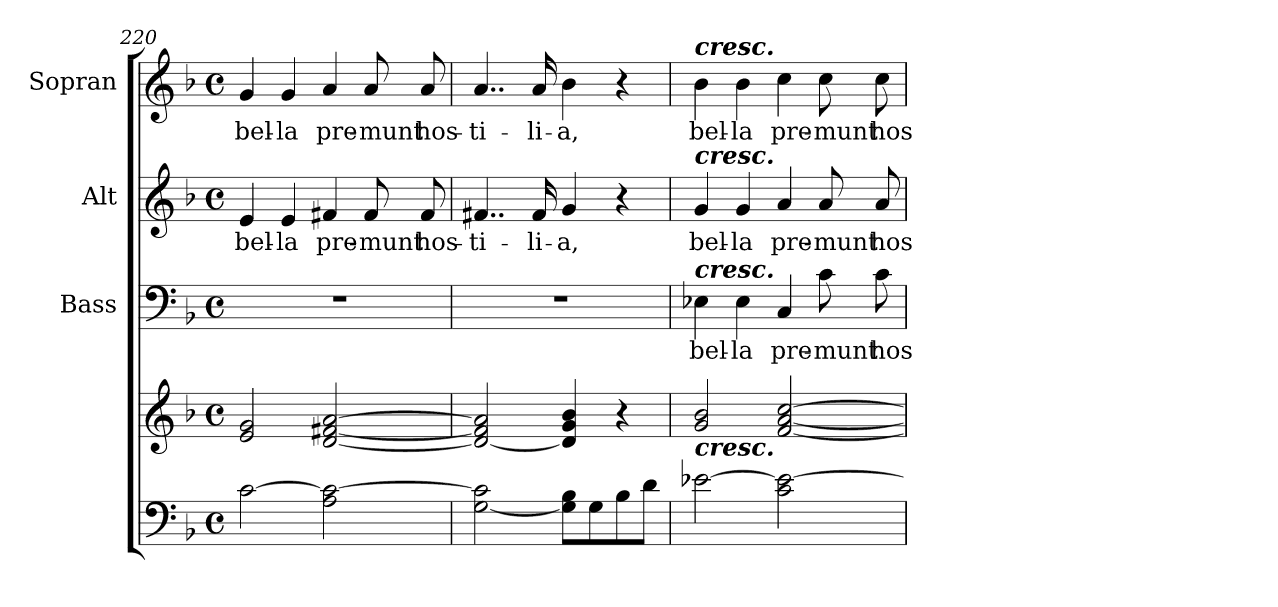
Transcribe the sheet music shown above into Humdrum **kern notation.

**kern	**kern	**kern	**text	**kern	**text	**kern	**text
*part4	*part4	*part3	*part3	*part2	*part2	*part1	*part1
*staff5	*staff4	*staff3	*staff3	*staff2	*staff2	*staff1	*staff1
*	*	*I"Bass	*	*I"Alt	*	*I"Sopran	*
*	*	*I'B.	*	*I'A	*	*I'S	*
*clefF4	*clefG2	*clefF4	*	*clefG2	*	*clefG2	*
*k[b-]	*k[b-]	*k[b-]	*	*k[b-]	*	*k[b-]	*
*F:	*F:	*F:	*	*F:	*	*F:	*
*M4/4	*M4/4	*M4/4	*	*M4/4	*	*M4/4	*
*met(c)	*met(c)	*met(c)	*	*met(c)	*	*met(c)	*
=220	=220	=220	=220	=220	=220	=220	=220
!	!	!	!	!	!LO:LY:b	!	!LO:LY:b
[2c\	2e/ 2g/	1r	.	4e/	bel-	4g/	bel-
!	!	!	!	!	!LO:LY:b	!	!LO:LY:b
.	.	.	.	4e/	-la	4g/	-la
!	!	!	!	!	!LO:LY:b	!	!LO:LY:b
2A\ 2c\_	[2d/ [2f#X/ [2a/	.	.	4f#X/	pre-	4a/	pre-
!	!	!	!	!	!LO:LY:b	!	!LO:LY:b
.	.	.	.	8f#/	-munt	8a/	-munt
!	!	!	!	!	!LO:LY:b	!	!LO:LY:b
.	.	.	.	8f#/	hos-	8a/	hos-
=221	=221	=221	=221	=221	=221	=221	=221
!	!	!	!	!	!LO:LY:b	!	!LO:LY:b
[<2G\ 2c\]	2d/_ 2f#/] 2a/]	1r	.	4..f#X/	-ti-	4..a/	-ti-
!	!	!	!	!	!LO:LY:b	!	!LO:LY:b
.	.	.	.	16f#/	-li-	16a/	-li-
!	!	!	!	!	!LO:LY:b	!	!LO:LY:b
8G\] 8B-\L	4d/] 4g/ 4b-/	.	.	4g/	-a,	4b-\	-a,
8G\	.	.	.	.	.	.	.
8B-\	4r	.	.	4r	.	4r	.
8d\J	.	.	.	.	.	.	.
=222	=222	=222	=222	=222	=222	=222	=222
!	!	!	!	!	!	!LO:TX:a:Bi:t=cresc.	!
!	!	!	!	!LO:TX:a:Bi:t=cresc.	!	!	!
!	!	!LO:TX:a:Bi:t=cresc.	!	!	!	!	!
!	!LO:TX:b:Bi:t=cresc.	!	!	!	!	!	!
!	!	!	!LO:LY:b	!	!LO:LY:b	!	!LO:LY:b
[2e-X\	2g/ 2b-/	4E-X\	bel-	4g/	bel-	4b-\	bel-
!	!	!	!LO:LY:b	!	!LO:LY:b	!	!LO:LY:b
.	.	4E-\	-la	4g/	-la	4b-\	-la
!	!	!	!LO:LY:b	!	!LO:LY:b	!	!LO:LY:b
2c\ 2e-\_	[2f/ [2a/ [2cc/	4C/	pre-	4a/	pre-	4cc\	pre-
!	!	!	!LO:LY:b	!	!LO:LY:b	!	!LO:LY:b
.	.	8c\	-munt	8a/	-munt	8cc\	-munt
!	!	!	!LO:LY:b	!	!LO:LY:b	!	!LO:LY:b
.	.	8c\	hos-	8a/	hos-	8cc\	hos-
=	=	=	=	=	=	=	=
*-	*-	*-	*-	*-	*-	*-	*-
